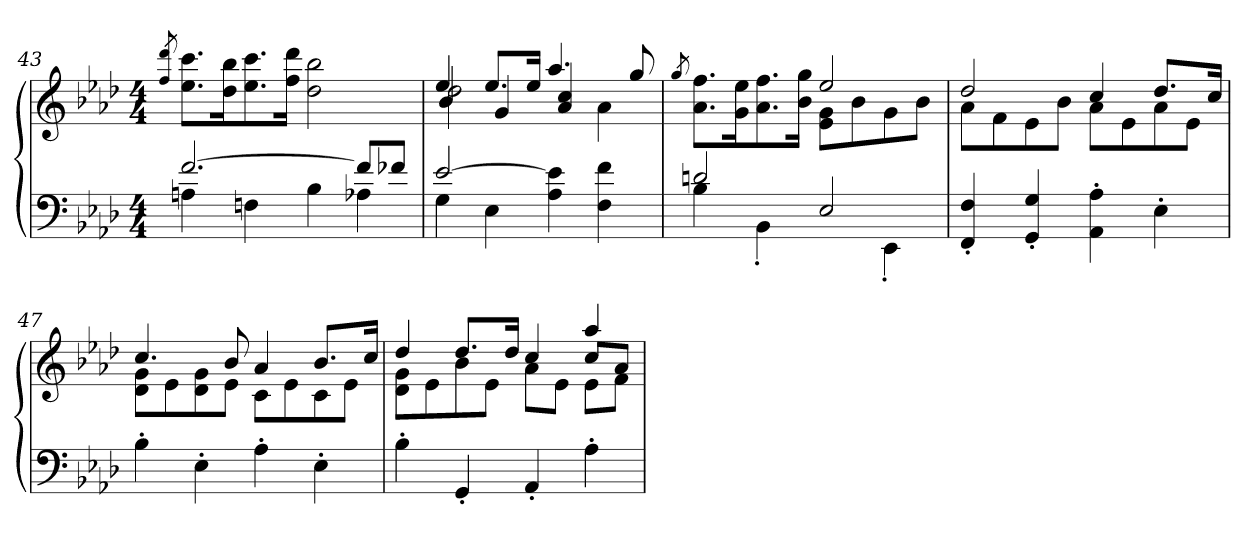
**kern	**kern
*part2	*part1
*staff2	*staff1
*clefF4	*clefG2
*k[b-e-a-d-]	*k[b-e-a-d-]
*M4/4	*M4/4
=43	=43
.	8qddd-/ 8qff/
*^	*
[2.f	4An	8.ccc 8.ee-L
.	.	16bb- 16dd-
.	4Fn	8.ccc 8.ee-
.	.	16ddd- 16ffJk
.	4B-	2bb- 2dd-
8fL]	4A-X	.
8f-XJ	.	.
=44	=44	=44
*	*	*^
*	*	*	*^
[2e-	4G	4ee-	2dd-	4b-
.	4E-	8.ee-L	.	4g
.	.	16ee-Jk	.	.
2ryy	4e-] 4A-	4.aa-	2ryy	4cc 4a-
.	4f 4F	.	.	4a-\
.	.	8gg	.	.
*	*	*	*v	*v
=45	=45	=45	=45
.	.	.	8qgg/
2dn	4B-	2ryy	8.ff 8.a-]L
.	.	.	16ee- 16g
.	4BB-'>	.	8.ff 8.a-
.	.	.	16gg 16b-Jk
2E-	4ryy	2ee-	8g 8e-L
.	.	.	8b-
.	4EE-'>	.	8g
.	.	.	8b-J
*v	*v	*	*
=46	=46	=46
4F'> 4FF'>	2dd-	8a-L
.	.	8f
4G'> 4GG'>	.	8e-
.	.	8b-J
4A-\'> 4AA-\'>	4cc	8a-L
.	.	8e-
4E-'>\	8.dd-L	8a-
.	.	8e-J
.	16ccJk	.
=47	=47	=47
4B-'>	4.cc	8g 8d-L
.	.	8e-
4E-'>	.	8g 8d-
.	8b-	8e-J
4A-'>	4a-	8cL
.	.	8e-
4E-'>	8.b-L	8c
.	.	8e-J
.	16ccJk	.
=48	=48	=48
*	*	*^
4B-'>	4dd-	8g 8d-L	2.ryy
.	.	8e-	.
4GG'>	8.dd-L	8b-	.
.	.	8e-J	.
.	16dd-Jk	.	.
4AA-'>	4cc	8a-L	.
.	.	8e-J	.
4A-'>	4aa-	8e-L	8ccL
.	.	8fJ	8a-J
*	*v	*v	*v
=	=
*-	*-
